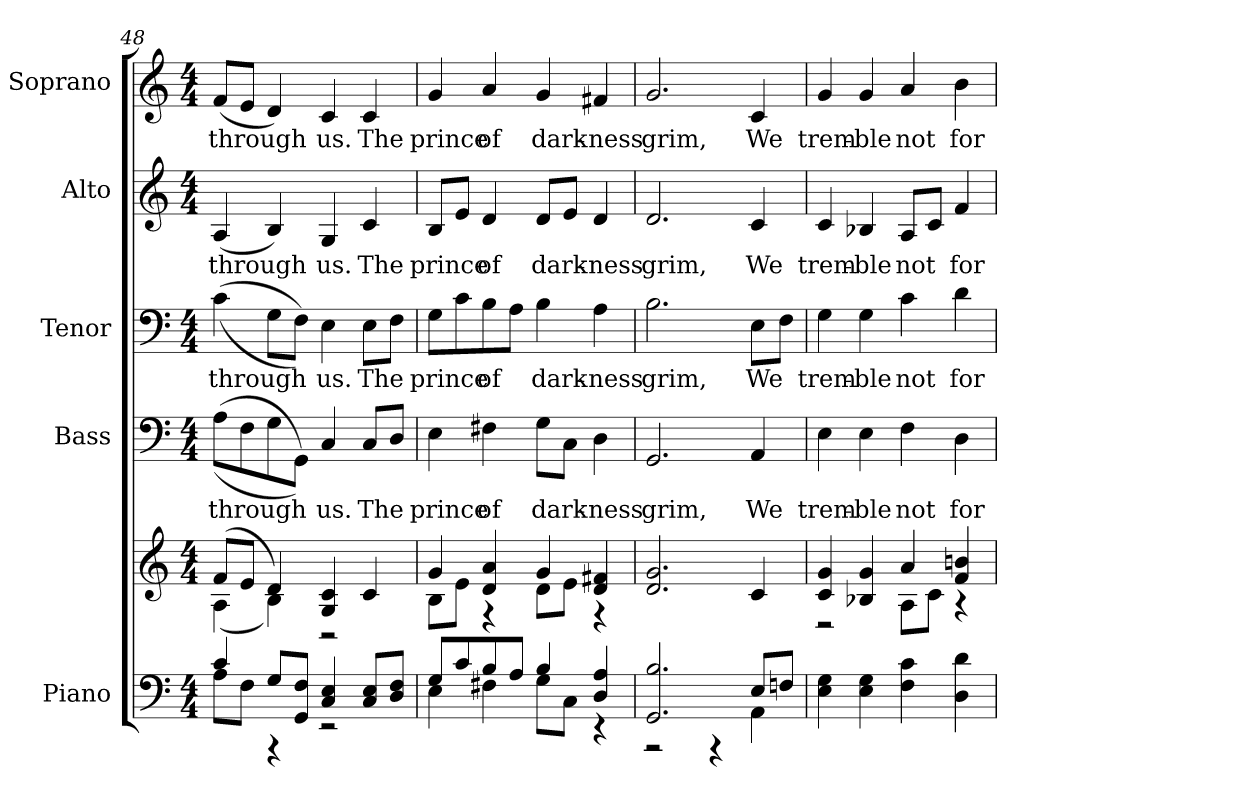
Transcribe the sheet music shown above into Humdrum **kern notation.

**kern	**kern	**kern	**text	**kern	**text	**kern	**text	**kern	**text
*part5	*part5	*part4	*part4	*part3	*part3	*part2	*part2	*part1	*part1
*staff6	*staff5	*staff4	*staff4	*staff3	*staff3	*staff2	*staff2	*staff1	*staff1
*I"Piano	*	*I"Bass	*	*I"Tenor	*	*I"Alto	*	*I"Soprano	*
*I'Pno.	*	*I'B.	*	*I'T.	*	*I'A.	*	*I'S.	*
!!LO:PB:g=z
*clefF4	*clefG2	*clefF4	*	*clefF4	*	*clefG2	*	*clefG2	*
*k[]	*k[]	*k[]	*	*k[]	*	*k[]	*	*k[]	*
*C:	*C:	*C:	*	*C:	*	*C:	*	*C:	*
*M4/4	*M4/4	*M4/4	*	*M4/4	*	*M4/4	*	*M4/4	*
=48	=48	=48	=48	=48	=48	=48	=48	=48	=48
*^	*^	*	*	*	*	*	*	*	*
!	!	!	!	!	!LO:LY:b:color=#000000	!	!	!	!	!	!
!	!	!	!	!	!	!	!LO:LY:b:color=#000000	!	!	!	!
!	!	!	!	!	!	!	!	!	!LO:LY:b:color=#000000	!	!
!	!	!	!	!	!	!	!	!	!	!	!LO:LY:b:color=#000000
4ci/	8Ai\L	(8fi/L	(4Ai\	((8Ai\L	through	((4ci\	through	(4Ai/	through	(8fi/L	through
.	8Fi\J	8ei/J	.	8Fi\	.	.	.	.	.	8ei/J	.
8Gi/L	4r	4di/)	4Bi\)	8Gi\	.	8Gi\L	.	4Bi/)	.	4di/)	.
8GGi/ 8FiJ	.	.	.	8GGi\J))	.	8Fi\J))	.	.	.	.	.
!	!	!	!	!	!LO:LY:b:color=#000000	!	!	!	!	!	!
!	!	!	!	!	!	!	!LO:LY:b:color=#000000	!	!	!	!
!	!	!	!	!	!	!	!	!	!LO:LY:b:color=#000000	!	!
!	!	!	!	!	!	!	!	!	!	!	!LO:LY:b:color=#000000
4Ci/ 4Ei	2r	4Gi/ 4ci	2r	4Ci/	us.	4Ei\	us.	4Gi/	us.	4ci/	us.
!	!	!	!	!	!LO:LY:b:color=#000000	!	!	!	!	!	!
!	!	!	!	!	!	!	!LO:LY:b:color=#000000	!	!	!	!
!	!	!	!	!	!	!	!	!	!LO:LY:b:color=#000000	!	!
!	!	!	!	!	!	!	!	!	!	!	!LO:LY:b:color=#000000
8Ci/ 8EiL	.	4ci/	.	8Ci/L	The	8Ei\L	The	4ci/	The	4ci/	The
8Di/ 8FiJ	.	.	.	8Di/J	.	8Fi\J	.	.	.	.	.
!!LO:PB:g=z
=49	=49	=49	=49	=49	=49	=49	=49	=49	=49	=49	=49
!	!	!	!	!	!LO:LY:b:color=#000000	!	!	!	!	!	!
!	!	!	!	!	!	!	!LO:LY:b:color=#000000	!	!	!	!
!	!	!	!	!	!	!	!	!	!LO:LY:b:color=#000000	!	!
!	!	!	!	!	!	!	!	!	!	!	!LO:LY:b:color=#000000
8Gi/L	4Ei\	4gi/	8Bi\L	4Ei\	prince	8Gi\L	prince	8Bi/L	prince	4gi/	prince
8ci/	.	.	8ei\J	.	.	8ci\	.	8ei/J	.	.	.
!	!	!	!	!	!LO:LY:b:color=#000000	!	!	!	!	!	!
!	!	!	!	!	!	!	!LO:LY:b:color=#000000	!	!	!	!
!	!	!	!	!	!	!	!	!	!LO:LY:b:color=#000000	!	!
!	!	!	!	!	!	!	!	!	!	!	!LO:LY:b:color=#000000
8Bi/	4F#Xi\	4di/ 4ai	4r	4F#Xi\	of	8Bi\	of	4di/	of	4ai/	of
8Ai/J	.	.	.	.	.	8Ai\J	.	.	.	.	.
!	!	!	!	!	!LO:LY:b:color=#000000	!	!	!	!	!	!
!	!	!	!	!	!	!	!LO:LY:b:color=#000000	!	!	!	!
!	!	!	!	!	!	!	!	!	!LO:LY:b:color=#000000	!	!
!	!	!	!	!	!	!	!	!	!	!	!LO:LY:b:color=#000000
4Bi/	8Gi\L	4gi/	8di\L	8Gi\L	dark-	4Bi\	dark-	8di/L	dark-	4gi/	dark-
.	8Ci\J	.	8ei\J	8Ci\J	.	.	.	8ei/J	.	.	.
!	!	!	!	!	!LO:LY:b:color=#000000	!	!	!	!	!	!
!	!	!	!	!	!	!	!LO:LY:b:color=#000000	!	!	!	!
!	!	!	!	!	!	!	!	!	!LO:LY:b:color=#000000	!	!
!	!	!	!	!	!	!	!	!	!	!	!LO:LY:b:color=#000000
4Di/ 4Ai	4r	4di/ 4f#Xi	4r	4Di\	-ness	4Ai\	-ness	4di/	-ness	4f#Xi/	-ness
*	*	*v	*v	*	*	*	*	*	*	*	*
!!LO:PB:g=z
=50	=50	=50	=50	=50	=50	=50	=50	=50	=50	=50
*	*	*^	*	*	*	*	*	*	*	*
!	!	!	!	!	!LO:LY:b:color=#000000	!	!	!	!	!	!
*	*	*v	*v	*	*	*	*	*	*	*	*
*	*	*^	*	*	*	*	*	*	*	*
!	!	!	!	!	!	!	!LO:LY:b:color=#000000	!	!	!	!
*	*	*v	*v	*	*	*	*	*	*	*	*
*	*	*^	*	*	*	*	*	*	*	*
!	!	!	!	!	!	!	!	!	!LO:LY:b:color=#000000	!	!
*	*	*v	*v	*	*	*	*	*	*	*	*
*	*	*^	*	*	*	*	*	*	*	*
!	!	!	!	!	!	!	!	!	!	!	!LO:LY:b:color=#000000
*	*	*v	*v	*	*	*	*	*	*	*	*
2.GGi/ 2.Bi	2r	2.di/ 2.gi	2.GGi/	grim,	2.Bi\	grim,	2.di/	grim,	2.gi/	grim,
.	4r	.	.	.	.	.	.	.	.	.
!	!	!	!	!LO:LY:b:color=#000000	!	!	!	!	!	!
!	!	!	!	!	!	!LO:LY:b:color=#000000	!	!	!	!
!	!	!	!	!	!	!	!	!LO:LY:b:color=#000000	!	!
!	!	!	!	!	!	!	!	!	!	!LO:LY:b:color=#000000
8Ei/L	4AAi\	4ci/	4AAi/	We	8Ei\L	We	4ci/	We	4ci/	We
8Fni/J	.	.	.	.	8Fi\J	.	.	.	.	.
*v	*v	*	*	*	*	*	*	*	*	*
!!LO:PB:g=z
=51	=51	=51	=51	=51	=51	=51	=51	=51	=51
*	*^	*	*	*	*	*	*	*	*
!	!	!	!	!LO:LY:b:color=#000000	!	!	!	!	!	!
!	!	!	!	!	!	!LO:LY:b:color=#000000	!	!	!	!
!	!	!	!	!	!	!	!	!LO:LY:b:color=#000000	!	!
!	!	!	!	!	!	!	!	!	!	!LO:LY:b:color=#000000
4Ei\ 4Gi	4ci/ 4gi	2r	4Ei\	trem-	4Gi\	trem-	4ci/	trem-	4gi/	trem-
!	!	!	!	!LO:LY:b:color=#000000	!	!	!	!	!	!
!	!	!	!	!	!	!LO:LY:b:color=#000000	!	!	!	!
!	!	!	!	!	!	!	!	!LO:LY:b:color=#000000	!	!
!	!	!	!	!	!	!	!	!	!	!LO:LY:b:color=#000000
4Ei\ 4Gi	4B-Xi/ 4gi	.	4Ei\	-ble	4Gi\	-ble	4B-Xi/	-ble	4gi/	-ble
!	!	!	!	!LO:LY:b:color=#000000	!	!	!	!	!	!
!	!	!	!	!	!	!LO:LY:b:color=#000000	!	!	!	!
!	!	!	!	!	!	!	!	!LO:LY:b:color=#000000	!	!
!	!	!	!	!	!	!	!	!	!	!LO:LY:b:color=#000000
4Fi\ 4ci	4ai/	8Ai\L	4Fi\	not	4ci\	not	8Ai/L	not	4ai/	not
.	.	8ci\J	.	.	.	.	8ci/J	.	.	.
!	!	!	!	!LO:LY:b:color=#000000	!	!	!	!	!	!
!	!	!	!	!	!	!LO:LY:b:color=#000000	!	!	!	!
!	!	!	!	!	!	!	!	!LO:LY:b:color=#000000	!	!
!	!	!	!	!	!	!	!	!	!	!LO:LY:b:color=#000000
4Di\ 4di	4fi/ 4bni	4r	4Di\	for	4di\	for	4fi/	for	4bi\	for
*	*v	*v	*	*	*	*	*	*	*	*
=	=	=	=	=	=	=	=	=	=
*-	*-	*-	*-	*-	*-	*-	*-	*-	*-
